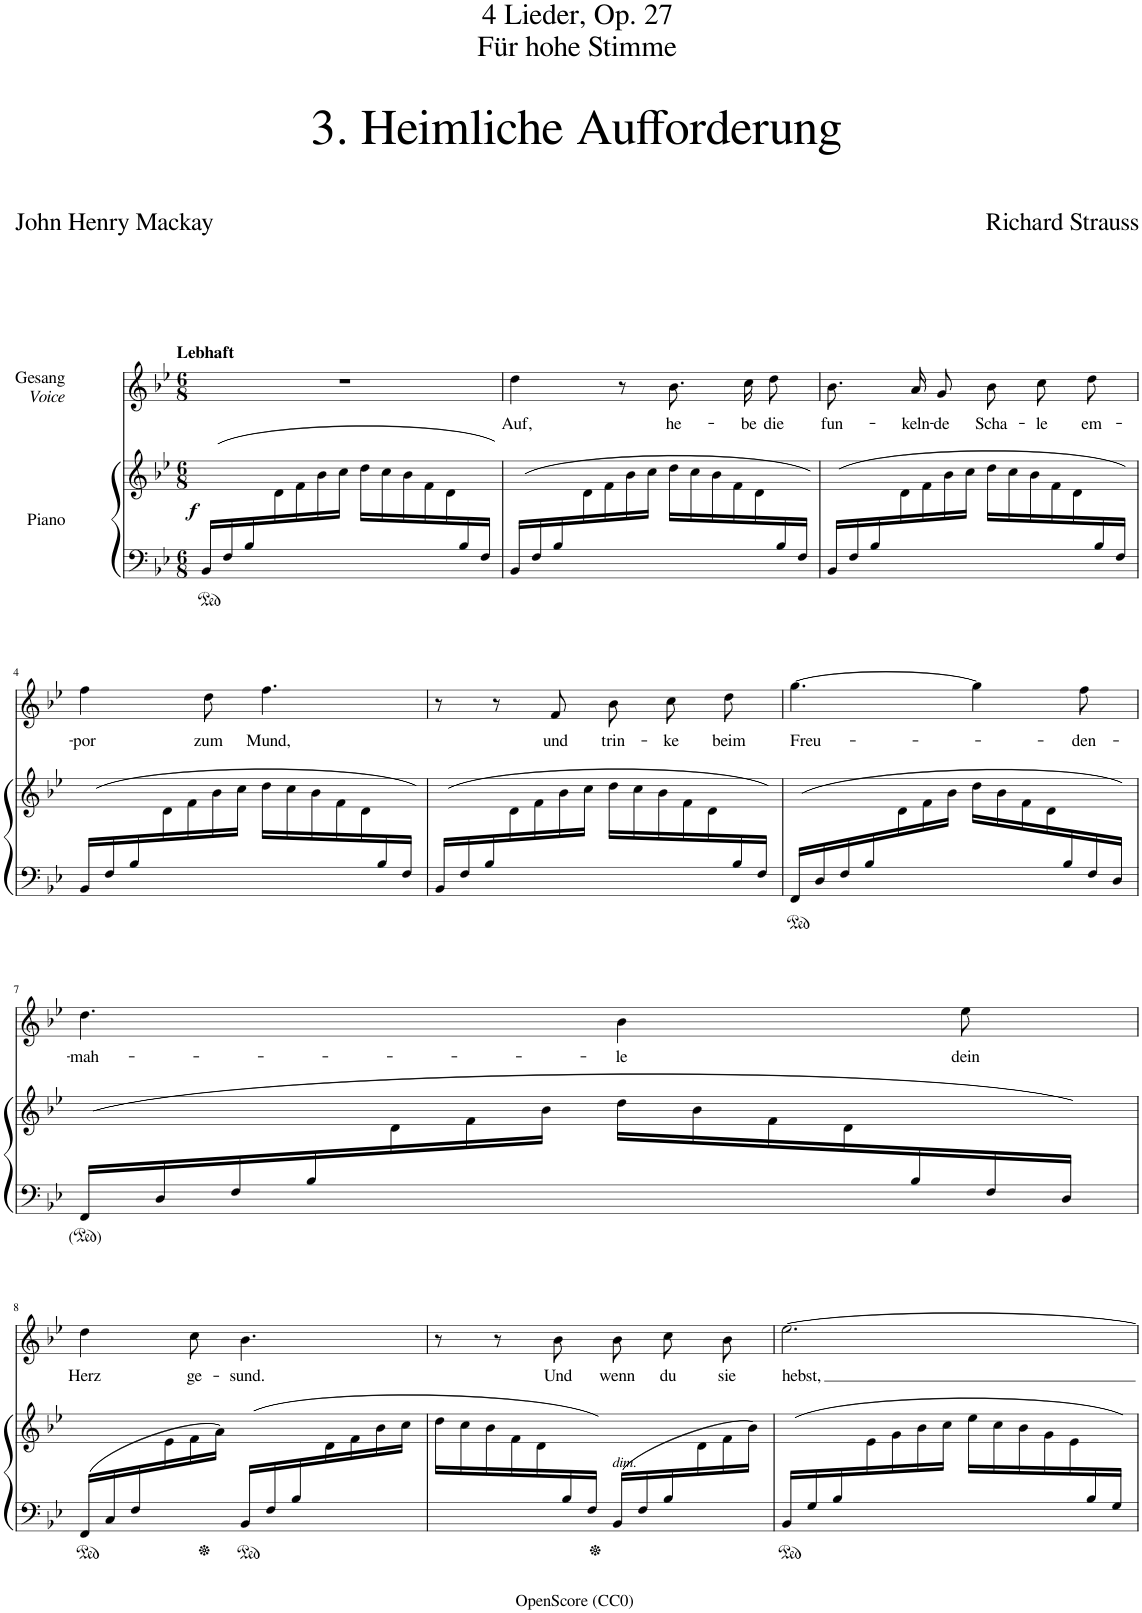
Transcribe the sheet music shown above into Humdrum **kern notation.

**kern	**kern	**dynam	**kern	**text
*part2	*part2	*part2	*part1	*part1
*staff3	*staff2	*staff2/3	*staff1	*staff1
*I"Piano	*	*	*I"Gesang Voice	*
*I'Pno	*	*	*	*
*clefF4	*clefG2	*	*clefG2	*
*k[b-e-]	*k[b-e-]	*	*k[b-e-]	*
*M6/8	*M6/8	*	*M6/8	*
*Xbrackettup	*	*	*	*
=1	=1	=1	=1	=1
*	*^	*	*	*
!	!	!	!	!LO:TX:a:B:t=Lebhaft	!
!	!	!	!LO:DY:a=2	!	!
56%3BB-/LL	2.ryy	28%3.ryy	f	2.r	.
56%3F/	.	.	.	.	.
56%3B-/	.	.	.	.	.
56%27ryy	.	56%3d\	.	.	.
.	.	56%3f\	.	.	.
.	.	56%3b-\	.	.	.
.	.	56%3cc\JJ	.	.	.
*	*	*Xtuplet	*	*	*
.	.	56%3dd\LL	.	.	.
.	.	56%3cc\	.	.	.
.	.	56%3b-\	.	.	.
.	.	56%3f\	.	.	.
.	.	56%3d\	.	.	.
56%3B-/	.	14.ryy	.	.	.
56%3F/JJ	.	.	.	.	.
=2	=2	=2	=2	=2	=2
*Xtuplet	*	*	*	*	*
!	!	!	!	!	!LO:LY:b
56%3BB-/LL	2.ryy	28%3.ryy	.	4dd\	Auf,
56%3F/	.	.	.	.	.
56%3B-/	.	.	.	.	.
56%27ryy	.	56%3d\	.	.	.
.	.	56%3f\	.	.	.
.	.	.	.	8r	.
.	.	56%3b-\	.	.	.
.	.	56%3cc\JJ	.	.	.
!	!	!	!	!	!LO:LY:b
.	.	56%3dd\LL	.	8.b-\L	he-
.	.	56%3cc\	.	.	.
.	.	56%3b-\	.	.	.
.	.	56%3f\	.	.	.
!	!	!	!	!	!LO:LY:b
.	.	.	.	16cc\K	-be
.	.	56%3d\	.	.	.
!	!	!	!	!	!LO:LY:b
.	.	.	.	8dd\J	die
56%3B-/	.	14.ryy	.	.	.
56%3F/JJ	.	.	.	.	.
=3	=3	=3	=3	=3	=3
!	!	!	!	!	!LO:LY:b
56%3BB-/LL	2.ryy	28%3.ryy	.	8.b-/L	fun-
56%3F/	.	.	.	.	.
56%3B-/	.	.	.	.	.
56%27ryy	.	56%3d\	.	.	.
!	!	!	!	!	!LO:LY:b
.	.	.	.	16a/K	-keln-
.	.	56%3f\	.	.	.
!	!	!	!	!	!LO:LY:b
.	.	.	.	8g/J	-de
.	.	56%3b-\	.	.	.
.	.	56%3cc\JJ	.	.	.
!	!	!	!	!	!LO:LY:b
.	.	56%3dd\LL	.	8b-\L	Scha-
.	.	56%3cc\	.	.	.
.	.	56%3b-\	.	.	.
!	!	!	!	!	!LO:LY:b
.	.	.	.	8cc\	-le
.	.	56%3f\	.	.	.
.	.	56%3d\	.	.	.
!	!	!	!	!	!LO:LY:b
.	.	.	.	8dd\J	em-
56%3B-/	.	14.ryy	.	.	.
56%3F/JJ	.	.	.	.	.
!!LO:LB:g=z
=4	=4	=4	=4	=4	=4
!	!	!	!	!	!LO:LY:b
56%3BB-/LL	2.ryy	28%3.ryy	.	4ff\	-por
56%3F/	.	.	.	.	.
56%3B-/	.	.	.	.	.
56%27ryy	.	56%3d\	.	.	.
.	.	56%3f\	.	.	.
!	!	!	!	!	!LO:LY:b
.	.	.	.	8dd\	zum
.	.	56%3b-\	.	.	.
.	.	56%3cc\JJ	.	.	.
!	!	!	!	!	!LO:LY:b
.	.	56%3dd\LL	.	4.ff\	Mund,
.	.	56%3cc\	.	.	.
.	.	56%3b-\	.	.	.
.	.	56%3f\	.	.	.
.	.	56%3d\	.	.	.
56%3B-/	.	14.ryy	.	.	.
56%3F/JJ	.	.	.	.	.
=5	=5	=5	=5	=5	=5
56%3BB-/LL	2.ryy	28%3.ryy	.	8r	.
56%3F/	.	.	.	.	.
56%3B-/	.	.	.	.	.
.	.	.	.	8r	.
56%27ryy	.	56%3d\	.	.	.
.	.	56%3f\	.	.	.
!	!	!	!	!	!LO:LY:b
.	.	.	.	8f/	und
.	.	56%3b-\	.	.	.
.	.	56%3cc\JJ	.	.	.
!	!	!	!	!	!LO:LY:b
.	.	56%3dd\LL	.	8b-\L	trin-
.	.	56%3cc\	.	.	.
.	.	56%3b-\	.	.	.
!	!	!	!	!	!LO:LY:b
.	.	.	.	8cc\	-ke
.	.	56%3f\	.	.	.
.	.	56%3d\	.	.	.
!	!	!	!	!	!LO:LY:b
.	.	.	.	8dd\J	beim
56%3B-/	.	14.ryy	.	.	.
56%3F/JJ	.	.	.	.	.
=6	=6	=6	=6	=6	=6
!	!	!	!	!	!LO:LY:b
56%3FF/LL	2.ryy	7.ryy	.	[4.gg\	Freu-
56%3D/	.	.	.	.	.
56%3F/	.	.	.	.	.
56%3B-/	.	.	.	.	.
4.ryy	.	56%3d\	.	.	.
.	.	56%3f\	.	.	.
.	.	56%3b-\JJ	.	.	.
.	.	56%3dd\LL	.	4gg\]	.
.	.	56%3b-\	.	.	.
.	.	56%3f\	.	.	.
.	.	56%3d\	.	.	.
56%3B-/	.	28%3.ryy	.	.	.
!	!	!	!	!	!LO:LY:b
.	.	.	.	8ff\	-den-
56%3F/	.	.	.	.	.
56%3D/JJ	.	.	.	.	.
!!LO:LB:g=z
=7	=7	=7	=7	=7	=7
!	!	!	!	!	!LO:LY:b
56%3FF/LL	2.ryy	7.ryy	.	4.dd\	-mah-
56%3D/	.	.	.	.	.
56%3F/	.	.	.	.	.
56%3B-/	.	.	.	.	.
4.ryy	.	56%3d\	.	.	.
.	.	56%3f\	.	.	.
.	.	56%3b-\JJ	.	.	.
!	!	!	!	!	!LO:LY:b
.	.	56%3dd\LL	.	4b-\	-le
.	.	56%3b-\	.	.	.
.	.	56%3f\	.	.	.
.	.	56%3d\	.	.	.
56%3B-/	.	28%3.ryy	.	.	.
!	!	!	!	!	!LO:LY:b
.	.	.	.	8ee-\	dein
56%3F/	.	.	.	.	.
56%3D/JJ	.	.	.	.	.
!!LO:LB:g=z
=8	=8	=8	=8	=8	=8
*ped	*	*	*	*	*
!	!	!	!	!	!LO:LY:b
(16FF/LL	2.ryy	8.ryy	.	4dd\	Herz
16C/	.	.	.	.	.
16F/	.	.	.	.	.
8.ryy	.	16e-\	.	.	.
!	!	!	!	!	!LO:LY:b
.	.	16f\	.	8cc\	ge-
*	*Xped	*	*	*	*
.	.	16a\JJ)	.	.	.
!	!	!	!	!	!LO:LY:b
56%3BB-/LL	.	28%3.ryy	.	4.b-\	-sund.
56%3F/	.	.	.	.	.
56%3B-/	.	.	.	.	.
7.ryy	.	56%3d\	.	.	.
.	.	56%3f\	.	.	.
.	.	56%3b-\	.	.	.
.	.	56%3cc\JJ	.	.	.
=9	=9	=9	=9	=9	=9
28%5.ryy	2.ryy	56%3dd\LL	.	8r	.
.	.	56%3cc\	.	.	.
.	.	56%3b-\	.	.	.
.	.	.	.	8r	.
.	.	56%3f\	.	.	.
.	.	56%3d\	.	.	.
!	!	!	!	!	!LO:LY:b
.	.	.	.	8b-\	Und
56%3B-/	.	112%33ryy	.	.	.
56%3F/JJ	.	.	.	.	.
!LO:TX:a:i:t=dim.	!	!	!	!	!
!	!	!	!	!	!LO:LY:b
(16BB-/LL	.	.	.	8b-\L	wenn
16F/	.	.	.	.	.
!	!	!	!	!	!LO:LY:b
16B-/	.	.	.	8cc\	du
8.ryy	.	16d\	.	.	.
!	!	!	!	!	!LO:LY:b
.	.	16f\	.	8b-\J	sie
.	.	16b-\JJ)	.	.	.
=10	=10	=10	=10	=10	=10
!	!	!	!	!	!LO:LY:b
56%3BB-/LL	2.ryy	28%3.ryy	.	[2.ee-\	hebst,
56%3G/	.	.	.	.	.
56%3B-/	.	.	.	.	.
56%27ryy	.	56%3e-\	.	.	.
.	.	56%3g\	.	.	.
.	.	56%3b-\	.	.	.
.	.	56%3cc\JJ	.	.	.
.	.	56%3ee-\LL	.	.	.
.	.	56%3cc\	.	.	.
.	.	56%3b-\	.	.	.
.	.	56%3g\	.	.	.
.	.	56%3e-\	.	.	.
56%3B-/	.	14.ryy	.	.	.
56%3G/JJ	.	.	.	.	.
*	*v	*v	*	*	*
=	=	=	=	=
*-	*-	*-	*-	*-
